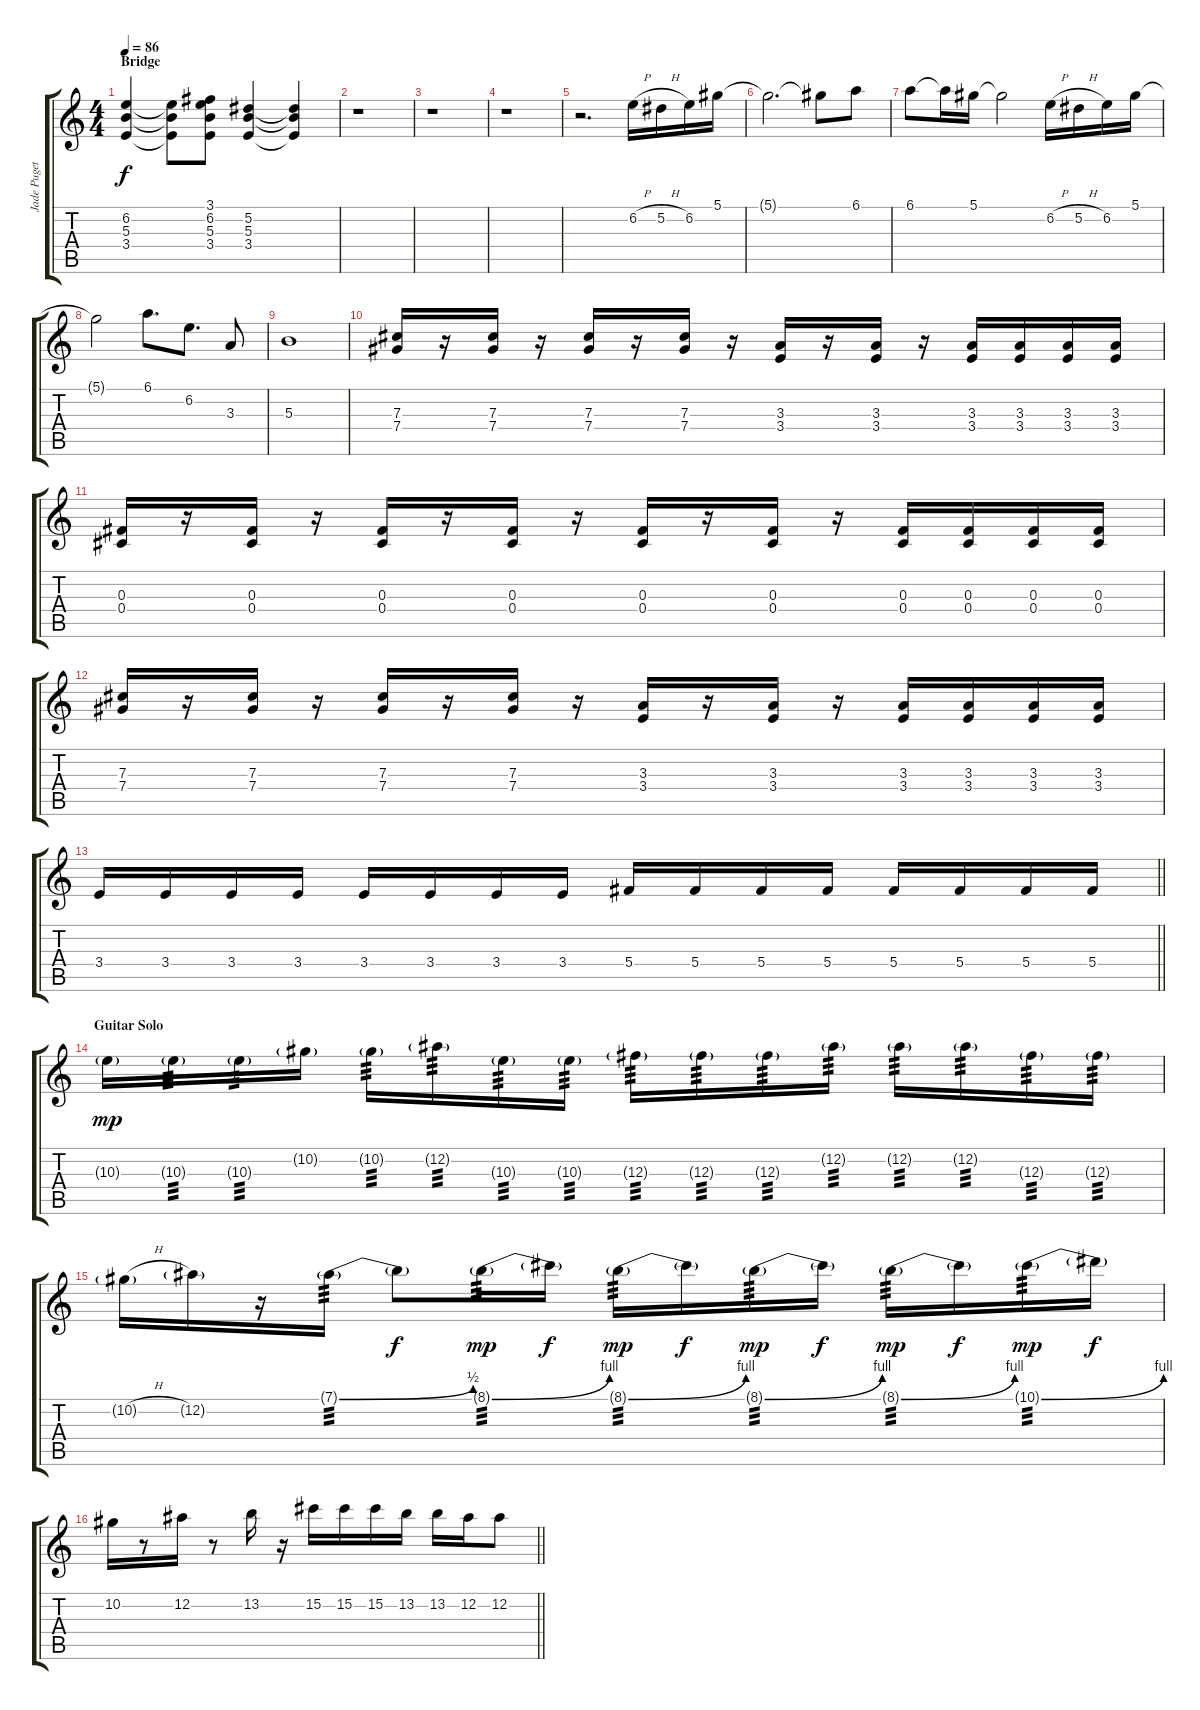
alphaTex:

\track ("Jade Puget" "Jade Puget") {instrument acousticguitarsteel}
\staff {score tabs}
\tuning (Eb4 Bb3 Gb3 Db3 Ab2 Eb2) {hide}
\ts (4 4)
\section ("" "Bridge")
\tempo 86
\clef g2
\ks c
(6.2 5.3 3.4).4{dy f} (6.2{t} 5.3{t} 3.4{t}).8 (3.1 6.2 5.3 3.4).8 (5.2 5.3 3.4).4 (5.2{t} 5.3{t} 3.4{t}).4 |
r.1 |
r.1 |
r.1 |
r.2{d} 6.2{h}.16 5.2{h}.16 6.2.16 5.1.16 |
5.1{t}.2{d} 5.1{t}.8 6.1.8 |
6.1.8 6.1{t}.16 5.1.16 5.1{t}.2 6.2{h}.16 5.2{h}.16 6.2.16 5.1.16 |
5.1{t}.2 6.1.8{d} 6.2.8{d} 3.3.8 |
5.3.1 |
(7.3 7.4).16 r.16 (7.3 7.4).16 r.16 (7.3 7.4).16 r.16 (7.3 7.4).16 r.16 (3.3 3.4).16 r.16 (3.3 3.4).16 r.16 (3.3 3.4).16 (3.3 3.4).16 (3.3 3.4).16 (3.3 3.4).16 |
(0.3 0.4).16 r.16 (0.3 0.4).16 r.16 (0.3 0.4).16 r.16 (0.3 0.4).16 r.16 (0.3 0.4).16 r.16 (0.3 0.4).16 r.16 (0.3 0.4).16 (0.3 0.4).16 (0.3 0.4).16 (0.3 0.4).16 |
(7.3 7.4).16 r.16 (7.3 7.4).16 r.16 (7.3 7.4).16 r.16 (7.3 7.4).16 r.16 (3.3 3.4).16 r.16 (3.3 3.4).16 r.16 (3.3 3.4).16 (3.3 3.4).16 (3.3 3.4).16 (3.3 3.4).16 |
\barLineRight lightlight
3.4.16 3.4.16 3.4.16 3.4.16 3.4.16 3.4.16 3.4.16 3.4.16 5.4.16 5.4.16 5.4.16 5.4.16 5.4.16 5.4.16 5.4.16 5.4.16 |
\section ("" "Guitar Solo")
10.3{g}.16{dy mp instrument distortionguitar} 10.3{g}.16{tp 3} 10.3{g}.16{tp 3} 10.2{g}.16 10.2{g}.16{tp 3} 12.2{g}.16{tp 3} 10.3{g}.16{tp 3} 10.3{g}.16{tp 3} 12.3{g}.16{tp 3} 12.3{g}.16{tp 3} 12.3{g}.16{tp 3} 12.2{g}.16{tp 3} 12.2{g}.16{tp 3} 12.2{g}.16{tp 3} 12.3{g}.16{tp 3} 12.3{g}.16{tp 3} |
10.2{h g}.16 12.2{g}.16 r.16 7.1{be (bend 0 0 60 2) g}.16{tp 3} 7.1{t}.8{dy f} 8.1{be (bend 0 0 60 4) g}.16{tp 3 dy mp} 8.1{t}.16{dy f} 8.1{be (bend 0 0 60 4) g}.16{tp 3 dy mp} 8.1{t}.16{dy f} 8.1{be (bend 0 0 60 4) g}.16{tp 3 dy mp} 8.1{t}.16{dy f} 8.1{be (bend 0 0 60 4) g}.16{tp 3 dy mp} 8.1{t}.16{dy f} 10.1{be (bend 0 0 60 4) g}.16{tp 3 dy mp} 10.1{t}.16{dy f} |
\barLineRight lightlight
10.2.16 r.8 12.2.16 r.8 13.2.16 r.16 15.2.16 15.2.16 15.2.16 13.2.16 13.2.16 12.2.16 12.2.8
